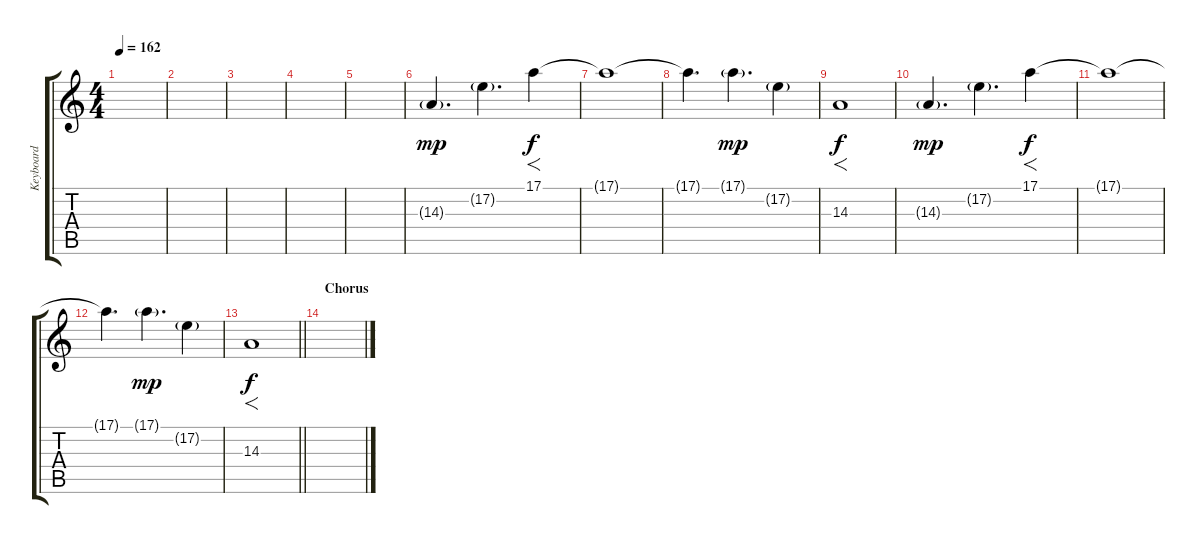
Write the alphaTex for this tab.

\track ("Keyboard" "Keyboard") {instrument stringensemble1}
\staff {score tabs}
\tuning (E4 B3 G3 D3 A2 E2) {hide}
\ts (4 4)
\tempo 162
\clef g2
\ks c
|
|
|
|
|
14.3{g}.4{d dy mp} 17.2{g}.4{d} 17.1.4{f dy f} |
17.1{t}.1 |
17.1{t}.4{d} 17.1{g}.4{d dy mp} 17.2{g}.4 |
14.3.1{f dy f} |
14.3{g}.4{d dy mp} 17.2{g}.4{d} 17.1.4{f dy f} |
17.1{t}.1 |
17.1{t}.4{d} 17.1{g}.4{d dy mp} 17.2{g}.4 |
\barLineRight lightlight
14.3.1{f dy f} |
\section ("" "Chorus")
